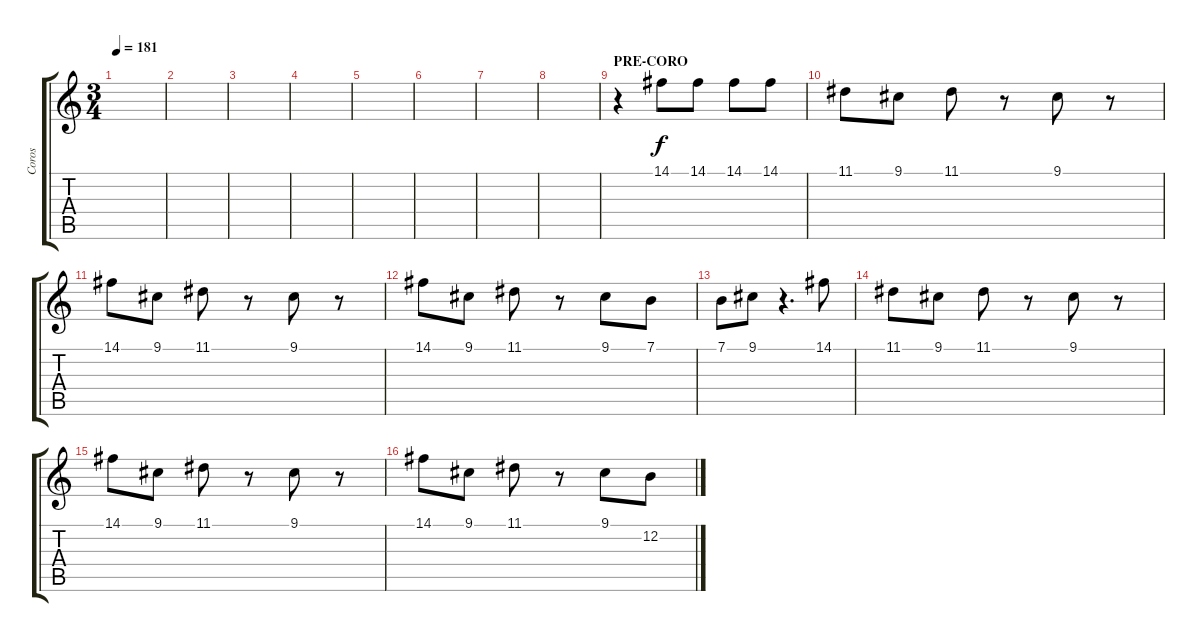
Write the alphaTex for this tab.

\track ("Coros" "Coros") {instrument voiceoohs}
\staff {score tabs}
\tuning (E4 B3 G3 D3 A2 E2) {hide}
\ts (3 4)
\tempo 181
\clef g2
\ks c
|
|
|
|
|
|
|
|
\section ("" "PRE-CORO")
r.4 14.1.8 14.1.8 14.1.8 14.1.8 |
11.1.8 9.1.8 11.1.8 r.8 9.1.8 r.8 |
14.1.8 9.1.8 11.1.8 r.8 9.1.8 r.8 |
14.1.8 9.1.8 11.1.8 r.8 9.1.8 7.1.8 |
7.1.8 9.1.8 r.4{d} 14.1.8 |
11.1.8 9.1.8 11.1.8 r.8 9.1.8 r.8 |
14.1.8 9.1.8 11.1.8 r.8 9.1.8 r.8 |
14.1.8 9.1.8 11.1.8 r.8 9.1.8 12.2.8
